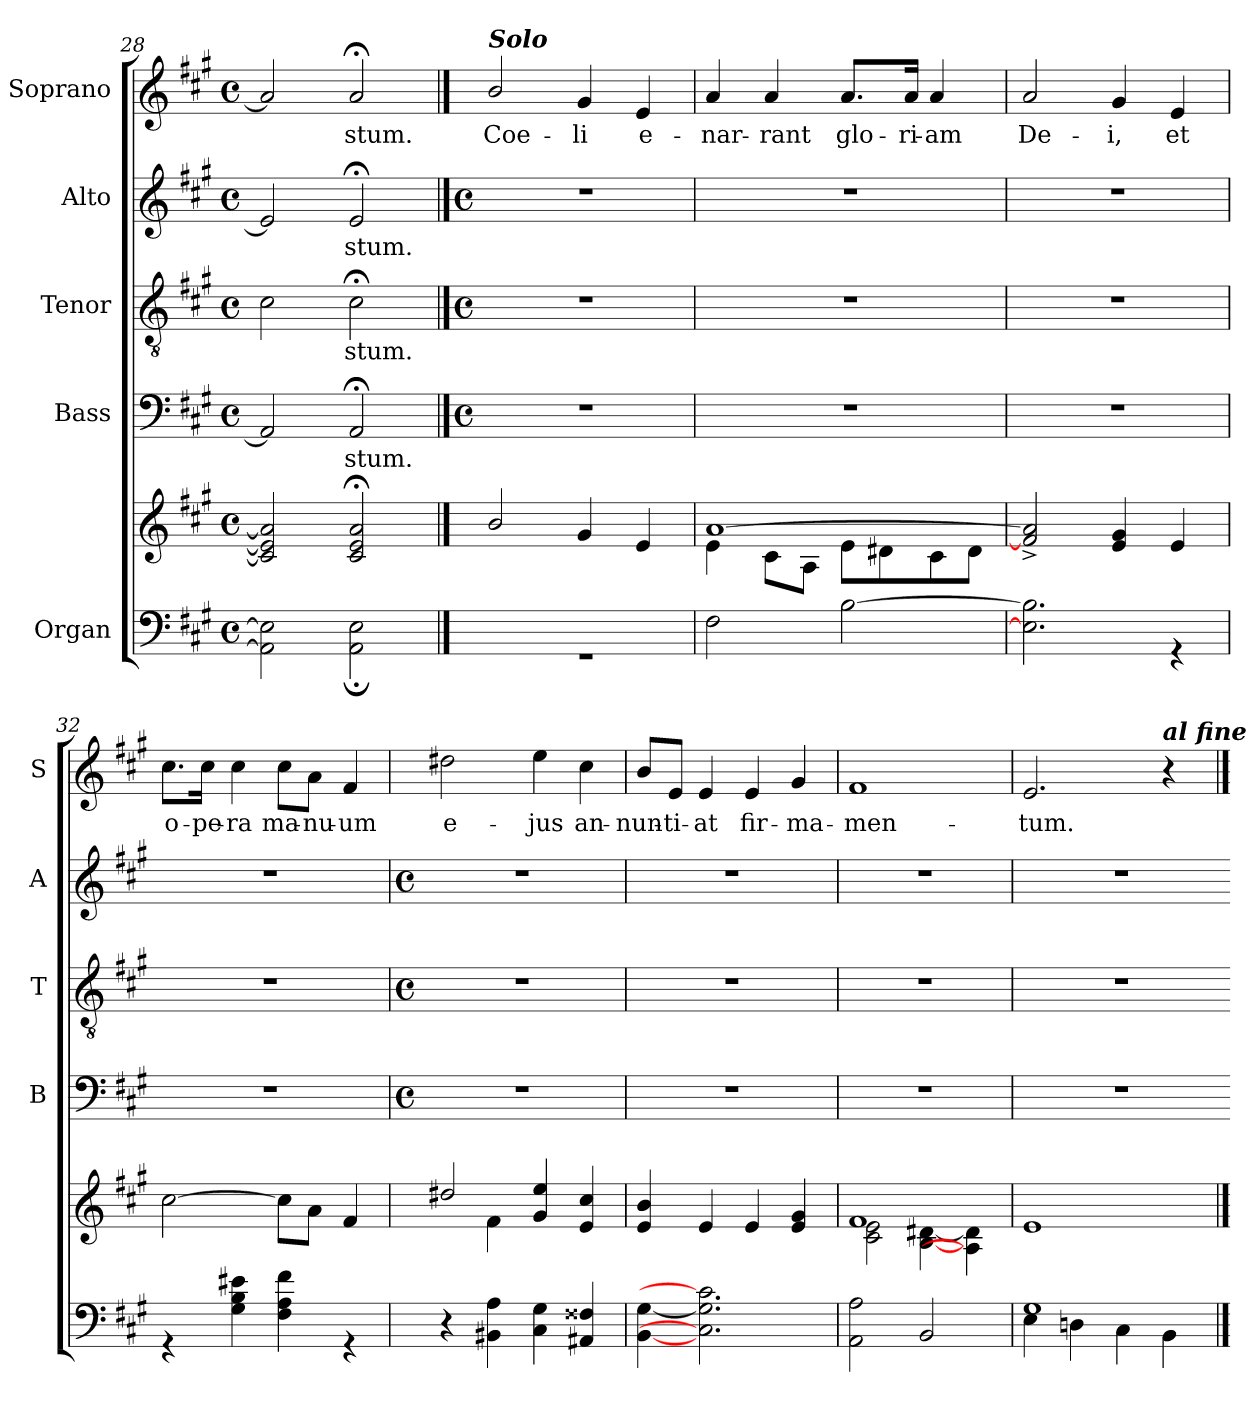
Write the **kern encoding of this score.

**kern	**kern	**kern	**text	**kern	**text	**kern	**text	**kern	**text
*part5	*part5	*part4	*part4	*part3	*part3	*part2	*part2	*part1	*part1
*staff6	*staff5	*staff4	*staff4	*staff3	*staff3	*staff2	*staff2	*staff1	*staff1
*I"Organ	*	*I"Bass	*	*I"Tenor	*	*I"Alto	*	*I"Soprano	*
*	*	*I'B	*	*I'T	*	*I'A	*	*I'S	*
*clefF4	*clefG2	*clefF4	*	*clefGv2	*	*clefG2	*	*clefG2	*
*k[f#c#g#]	*k[f#c#g#]	*k[f#c#g#]	*	*k[f#c#g#]	*	*k[f#c#g#]	*	*k[f#c#g#]	*
*A:	*A:	*A:	*	*A:	*	*A:	*	*A:	*
*M4/4	*M4/4	*M4/4	*	*M4/4	*	*M4/4	*	*M4/4	*
*met(c)	*met(c)	*met(c)	*	*met(c)	*	*met(c)	*	*met(c)	*
=28	=28	=28	=28	=28	=28	=28	=28	=28	=28
*^	*^	*	*	*	*	*	*	*	*
1ryy	2AA] 2E]	2c#/] 2e/] 2a/]	1ryy	2AA]	.	2c#	.	2e]	.	2a]	.
!	!	!	!	!	!LO:LY:b	!	!LO:LY:b	!	!LO:LY:b	!	!LO:LY:b
.	2AA; 2E;	2c#/;< 2e/;< 2a/;<	.	2AA;<	stum.	2c#;<	stum.	2e;<	stum.	2a;<	stum.
*	*	*v	*v	*	*	*	*	*	*	*	*
!!LO:LB:g=z
==29	==29	==29	==29	==29	==29	==29	==29	==29	==29	==29
*	*	*	*M4/4	*	*M4/4	*	*M4/4	*	*	*
*	*	*	*met(c)	*	*met(c)	*	*met(c)	*	*	*
!	!	!	!	!	!	!	!	!	!LO:TX:a:Bi:t=Solo	!
!	!	!	!	!	!	!	!	!	!	!LO:LY:b
1ryy	1r	2b/	1r	.	1r	.	1r	.	2b/	Coe-
!	!	!	!	!	!	!	!	!	!	!LO:LY:b
.	.	4g#/	.	.	.	.	.	.	4g#	-li
!	!	!	!	!	!	!	!	!	!	!LO:LY:b
.	.	4e/	.	.	.	.	.	.	4e	e-
*v	*v	*	*	*	*	*	*	*	*	*
=30	=30	=30	=30	=30	=30	=30	=30	=30	=30
*	*^	*	*	*	*	*	*	*	*
!	!	!	!	!	!	!	!	!	!	!LO:LY:b
2F#	[1a/	4e\	1r	.	1r	.	1r	.	4a	-nar-
!	!	!	!	!	!	!	!	!	!	!LO:LY:b
.	.	8c#\L	.	.	.	.	.	.	4a	-rant
.	.	8A\J	.	.	.	.	.	.	.	.
!	!	!	!	!	!	!	!	!	!	!LO:LY:b
[2B	.	8e\L	.	.	.	.	.	.	8.a/L	glo-
.	.	8d#X\	.	.	.	.	.	.	.	.
!	!	!	!	!	!	!	!	!	!	!LO:LY:b
.	.	.	.	.	.	.	.	.	16a/Jk	-ri-
!	!	!	!	!	!	!	!	!	!	!LO:LY:b
.	.	8c#\	.	.	.	.	.	.	4a	-am
.	.	8d#\J	.	.	.	.	.	.	.	.
=31	=31	=31	=31	=31	=31	=31	=31	=31	=31	=31
*^	*	*	*	*	*	*	*	*	*	*
!	!	!	!	!	!	!	!	!	!	!	!LO:LY:b
*	*	*v	*v	*	*	*	*	*	*	*	*
1ryy	2.E] 2.B]	2f#/]^ 2a/]^	1r	.	1r	.	1r	.	2a	De-
!	!	!	!	!	!	!	!	!	!	!LO:LY:b
.	.	4e/ 4g#/	.	.	.	.	.	.	4g#	-i,
!	!	!	!	!	!	!	!	!	!	!LO:LY:b
.	4r	4e/	.	.	.	.	.	.	4e	et
=32	=32	=32	=32	=32	=32	=32	=32	=32	=32	=32
!	!	!	!	!	!	!	!	!	!	!LO:LY:b
1ryy	4r	[2cc#\	1r	.	1r	.	1r	.	8.cc#\L	o-
!	!	!	!	!	!	!	!	!	!	!LO:LY:b
.	.	.	.	.	.	.	.	.	16cc#\Jk	-pe-
!	!	!	!	!	!	!	!	!	!	!LO:LY:b
.	4G# 4B 4e#X	.	.	.	.	.	.	.	4cc#	-ra
!	!	!	!	!	!	!	!	!	!	!LO:LY:b
.	4F# 4A 4f#	8cc#\L]	.	.	.	.	.	.	8cc#\L	ma-
!	!	!	!	!	!	!	!	!	!	!LO:LY:b
.	.	8a\J	.	.	.	.	.	.	8a\J	-nu-
!	!	!	!	!	!	!	!	!	!	!LO:LY:b
.	4r	4f#/	.	.	.	.	.	.	4f#	-um
!!LO:LB:g=z
=33	=33	=33	=33	=33	=33	=33	=33	=33	=33	=33
*	*	*	*M4/4	*	*M4/4	*	*M4/4	*	*	*
*	*	*	*met(c)	*	*met(c)	*	*met(c)	*	*	*
*	*	*^	*	*	*	*	*	*	*	*
!	!	!	!	!	!	!	!	!	!	!	!LO:LY:b
4ryy	4r	2dd#X/	4ryy	1r	.	1r	.	1r	.	2dd#X	e-
4ryy	4BB#X 4A	.	4f#\	.	.	.	.	.	.	.	.
!	!	!	!	!	!	!	!	!	!	!	!LO:LY:b
2ryy	4C# 4G#	4g#/ 4ee/	2ryy	.	.	.	.	.	.	4ee	-jus
!	!	!	!	!	!	!	!	!	!	!	!LO:LY:b
.	4AA#X 4F##X	4e/ 4cc#/	.	.	.	.	.	.	.	4cc#	an-
*	*	*v	*v	*	*	*	*	*	*	*	*
=34	=34	=34	=34	=34	=34	=34	=34	=34	=34	=34
!	!	!	!	!	!	!	!	!	!	!LO:LY:b
1ryy	[4BB [4G#	4e/ 4b/	1r	.	1r	.	1r	.	8b/L	-nun-
!	!	!	!	!	!	!	!	!	!	!LO:LY:b
.	.	.	.	.	.	.	.	.	8e/J	-ti-
!	!	!	!	!	!	!	!	!	!	!LO:LY:b
.	2.C#] 2.G#] 2.c#]	4e/	.	.	.	.	.	.	4e	-at
!	!	!	!	!	!	!	!	!	!	!LO:LY:b
.	.	4e/	.	.	.	.	.	.	4e	fir-
!	!	!	!	!	!	!	!	!	!	!LO:LY:b
.	.	4e/ 4g#/	.	.	.	.	.	.	4g#	-ma-
*v	*v	*	*	*	*	*	*	*	*	*
=35	=35	=35	=35	=35	=35	=35	=35	=35	=35
*	*^	*	*	*	*	*	*	*	*
!	!	!	!	!	!	!	!	!	!	!LO:LY:b
2AA 2A	1f#/	2c#\ 2e\	1r	.	1r	.	1r	.	1f#	-men-
2BB	.	[4B\ [4d#X\	.	.	.	.	.	.	.	.
.	.	4A\] 4d#\]	.	.	.	.	.	.	.	.
=36	=36	=36	=36	=36	=36	=36	=36	=36	=36	=36
*^	*	*	*	*	*	*	*	*	*	*
!	!	!	!	!	!	!	!	!	!	!	!LO:LY:b
*	*	*v	*v	*	*	*	*	*	*	*	*
1G#/	4E	1e/	1r	.	1r	.	1r	.	2.e	-tum.
.	4Dn\	.	.	.	.	.	.	.	.	.
.	4C#\	.	.	.	.	.	.	.	.	.
!	!	!	!	!	!	!	!	!	!LO:TX:a:Bi:t=al fine	!
.	4BB\	.	.	.	.	.	.	.	4r	.
*v	*v	*	*	*	*	*	*	*	*	*
==	==	=	==	=	==	=	==	==	==
*-	*-	*-	*-	*-	*-	*-	*-	*-	*-
